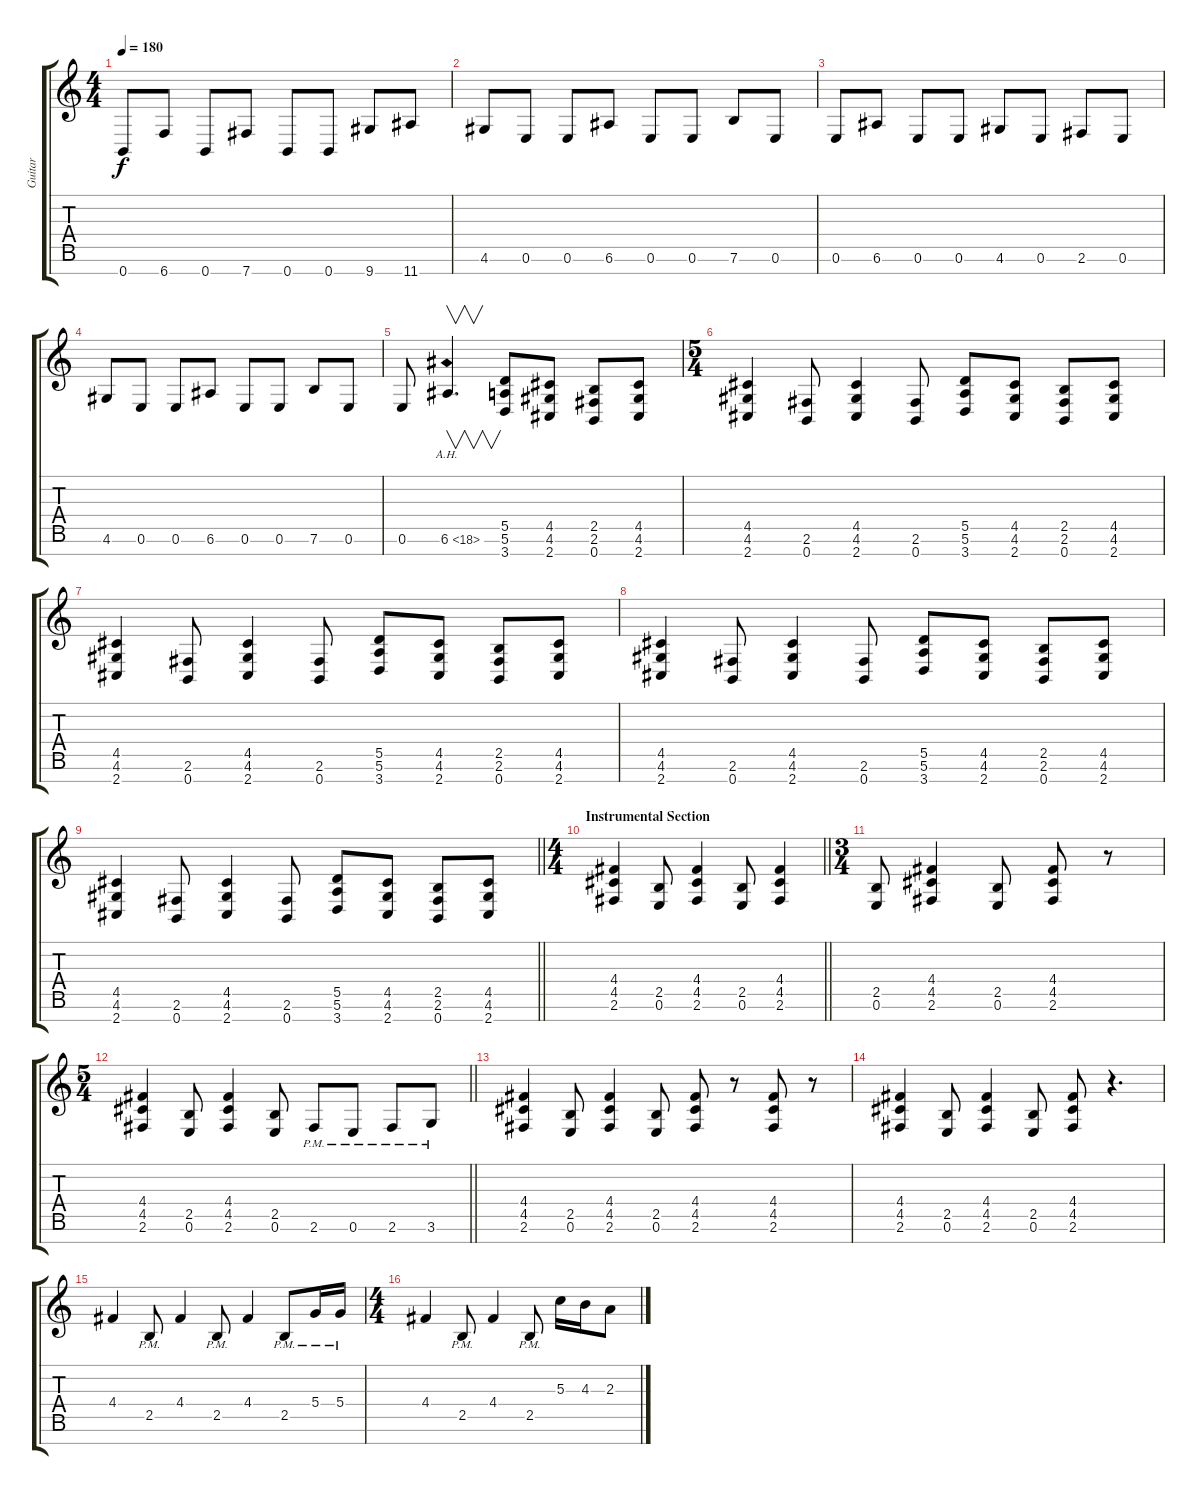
\track ("Guitar" "Guitar") {instrument overdrivenguitar}
\staff {score tabs}
\tuning (E4 B3 G3 D3 A2 E2 B1) {hide}
\ts (4 4)
\tempo 180
\clef g2
\ks c
0.7.8{dy f} 6.7.8 0.7.8 7.7.8 0.7.8 0.7.8 9.7.8 11.7.8 |
4.6.8 0.6.8 0.6.8 6.6.8 0.6.8 0.6.8 7.6.8 0.6.8 |
0.6.8 6.6.8 0.6.8 0.6.8 4.6.8 0.6.8 2.6.8 0.6.8 |
4.6.8 0.6.8 0.6.8 6.6.8 0.6.8 0.6.8 7.6.8 0.6.8 |
0.6.8 6.6{ah 12}.4{v d} (5.5 5.6 3.7).8 (4.5 4.6 2.7).8 (2.5 2.6 0.7).8 (4.5 4.6 2.7).8 |
\ts (5 4)
(4.5 4.6 2.7).4 (2.6 0.7).8 (4.5 4.6 2.7).4 (2.6 0.7).8 (5.5 5.6 3.7).8 (4.5 4.6 2.7).8 (2.5 2.6 0.7).8 (4.5 4.6 2.7).8 |
(4.5 4.6 2.7).4 (2.6 0.7).8 (4.5 4.6 2.7).4 (2.6 0.7).8 (5.5 5.6 3.7).8 (4.5 4.6 2.7).8 (2.5 2.6 0.7).8 (4.5 4.6 2.7).8 |
(4.5 4.6 2.7).4 (2.6 0.7).8 (4.5 4.6 2.7).4 (2.6 0.7).8 (5.5 5.6 3.7).8 (4.5 4.6 2.7).8 (2.5 2.6 0.7).8 (4.5 4.6 2.7).8 |
\barLineRight lightlight
(4.5 4.6 2.7).4 (2.6 0.7).8 (4.5 4.6 2.7).4 (2.6 0.7).8 (5.5 5.6 3.7).8 (4.5 4.6 2.7).8 (2.5 2.6 0.7).8 (4.5 4.6 2.7).8 |
\ts (4 4)
\section ("" "Instrumental Section")
\barLineRight lightlight
(4.4 4.5 2.6).4 (2.5 0.6).8 (4.4 4.5 2.6).4 (2.5 0.6).8 (4.4 4.5 2.6).4 |
\ts (3 4)
(2.5 0.6).8 (4.4 4.5 2.6).4 (2.5 0.6).8 (4.4 4.5 2.6).8 r.8 |
\ts (5 4)
\barLineRight lightlight
(4.4 4.5 2.6).4 (2.5 0.6).8 (4.4 4.5 2.6).4 (2.5 0.6).8 2.6{pm}.8 0.6{pm}.8 2.6{pm}.8 3.6{pm}.8 |
(4.4 4.5 2.6).4 (2.5 0.6).8 (4.4 4.5 2.6).4 (2.5 0.6).8 (4.4 4.5 2.6).8 r.8 (4.4 4.5 2.6).8 r.8 |
(4.4 4.5 2.6).4 (2.5 0.6).8 (4.4 4.5 2.6).4 (2.5 0.6).8 (4.4 4.5 2.6).8 r.4{d} |
4.4.4 2.5{pm}.8 4.4.4 2.5{pm}.8 4.4.4 2.5{pm}.8 5.4{pm}.16 5.4{pm}.16 |
\ts (4 4)
4.4.4 2.5{pm}.8 4.4.4 2.5{pm}.8 5.3.16 4.3.16 2.3.8
